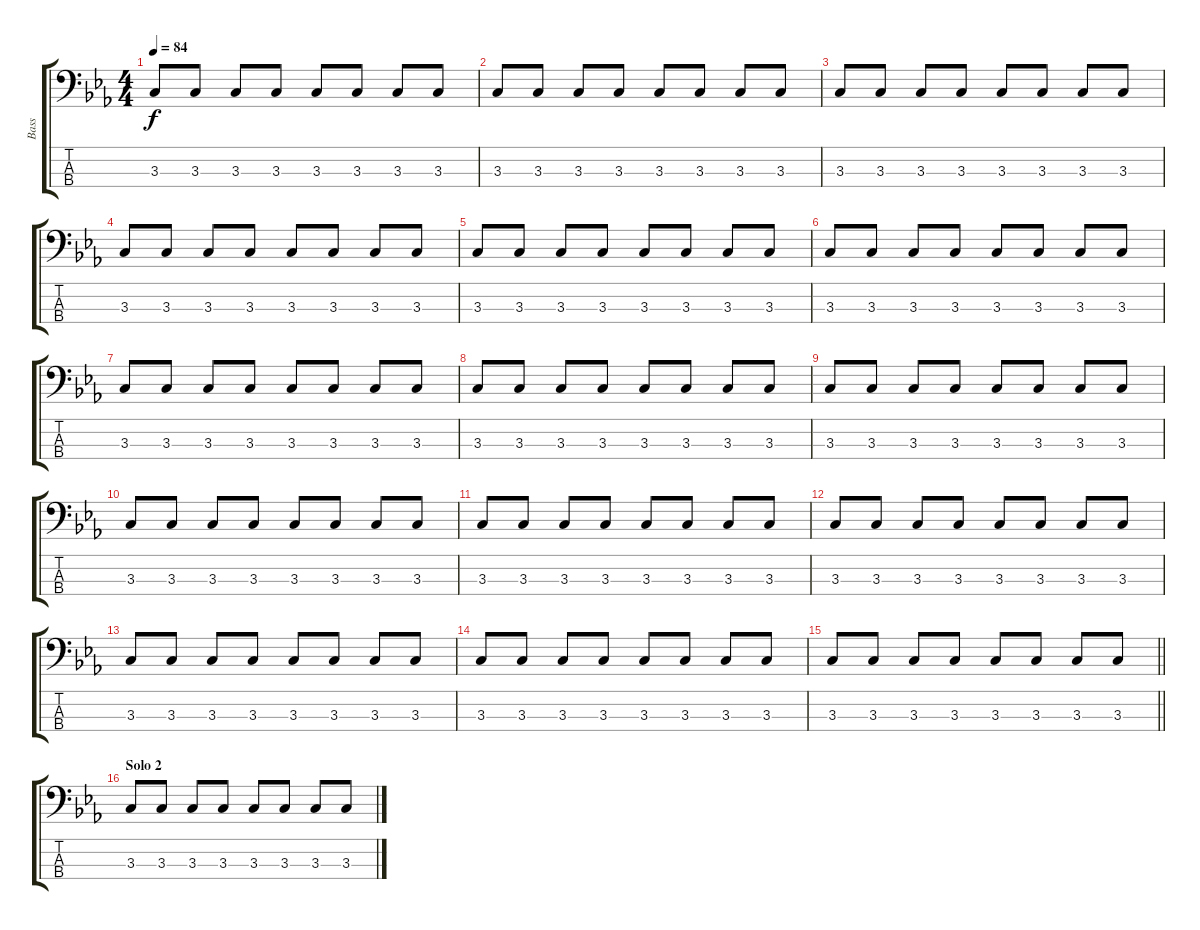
\track ("Bass" "Bass") {instrument electricbassfinger}
\staff {score tabs}
\tuning (G2 D2 A1 E1) {hide}
\ts (4 4)
\tempo 84
\clef f4
\ks eb
3.3.8{dy f} 3.3.8 3.3.8 3.3.8 3.3.8 3.3.8 3.3.8 3.3.8 |
3.3.8 3.3.8 3.3.8 3.3.8 3.3.8 3.3.8 3.3.8 3.3.8 |
3.3.8 3.3.8 3.3.8 3.3.8 3.3.8 3.3.8 3.3.8 3.3.8 |
3.3.8 3.3.8 3.3.8 3.3.8 3.3.8 3.3.8 3.3.8 3.3.8 |
3.3.8 3.3.8 3.3.8 3.3.8 3.3.8 3.3.8 3.3.8 3.3.8 |
3.3.8 3.3.8 3.3.8 3.3.8 3.3.8 3.3.8 3.3.8 3.3.8 |
3.3.8 3.3.8 3.3.8 3.3.8 3.3.8 3.3.8 3.3.8 3.3.8 |
3.3.8 3.3.8 3.3.8 3.3.8 3.3.8 3.3.8 3.3.8 3.3.8 |
3.3.8 3.3.8 3.3.8 3.3.8 3.3.8 3.3.8 3.3.8 3.3.8 |
3.3.8 3.3.8 3.3.8 3.3.8 3.3.8 3.3.8 3.3.8 3.3.8 |
3.3.8 3.3.8 3.3.8 3.3.8 3.3.8 3.3.8 3.3.8 3.3.8 |
3.3.8 3.3.8 3.3.8 3.3.8 3.3.8 3.3.8 3.3.8 3.3.8 |
3.3.8 3.3.8 3.3.8 3.3.8 3.3.8 3.3.8 3.3.8 3.3.8 |
3.3.8 3.3.8 3.3.8 3.3.8 3.3.8 3.3.8 3.3.8 3.3.8 |
\barLineRight lightlight
3.3.8 3.3.8 3.3.8 3.3.8 3.3.8 3.3.8 3.3.8 3.3.8 |
\section ("" "Solo 2")
3.3.8 3.3.8 3.3.8 3.3.8 3.3.8 3.3.8 3.3.8 3.3.8
